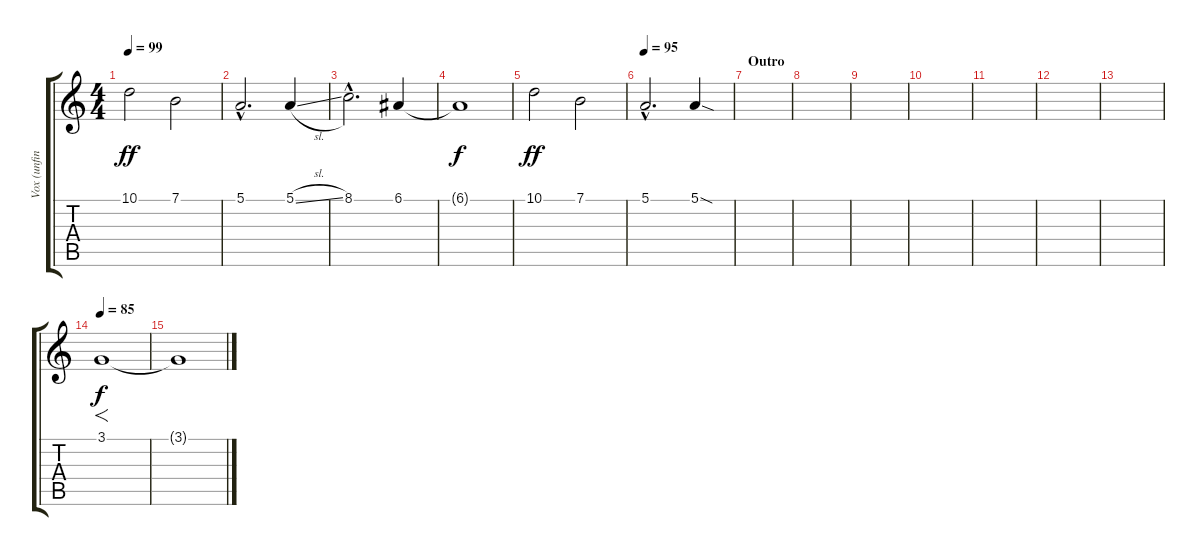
\track ("Vox (unfinished)" "Vox (unfin") {instrument synthvoice}
\staff {score tabs}
\tuning (E4 B3 G3 D3 A2 E2) {hide}
\ts (4 4)
\tempo 99
\clef g2
\ks c
10.1.2{dy ff} 7.1.2 |
5.1{hac}.2{d} 5.1{sl}.4 |
8.1{hac}.2{d} 6.1.4 |
6.1{t}.1{dy f} |
10.1.2{dy ff} 7.1.2 |
\tempo 95
5.1{hac}.2{d} 5.1{sod}.4 |
\section ("" "Outro")
|
|
|
|
|
|
|
\tempo 85
3.1.1{f dy f} |
3.1{t}.1{volume 0}
